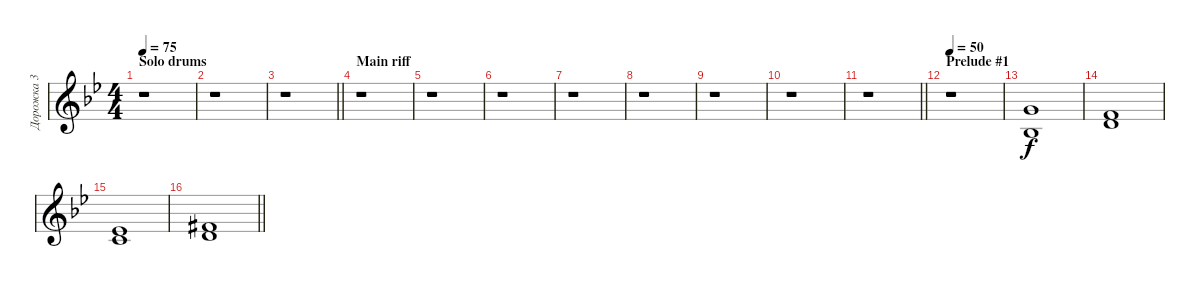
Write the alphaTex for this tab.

\track ("Дорожка 3" "Дорожка 3") {instrument cello}
\staff {score}
\tuning (E4 B3 G3 D3 A2 E2) {hide}
\ts (4 4)
\section ("" "Solo drums")
\tempo 75
\clef g2
\ks gminor
r.1{dy f} |
r.1 |
\barLineRight lightlight
r.1 |
\section ("" "Main riff")
r.1 |
r.1 |
r.1 |
r.1 |
r.1 |
r.1 |
r.1 |
\barLineRight lightlight
r.1 |
\section ("" "Prelude #1")
\tempo 50
r.1 |
(3.1 3.3).1 |
(1.1 3.2).1 |
(4.2 5.3).1 |
\barLineRight lightlight
(2.1{acc #} 3.2).1
